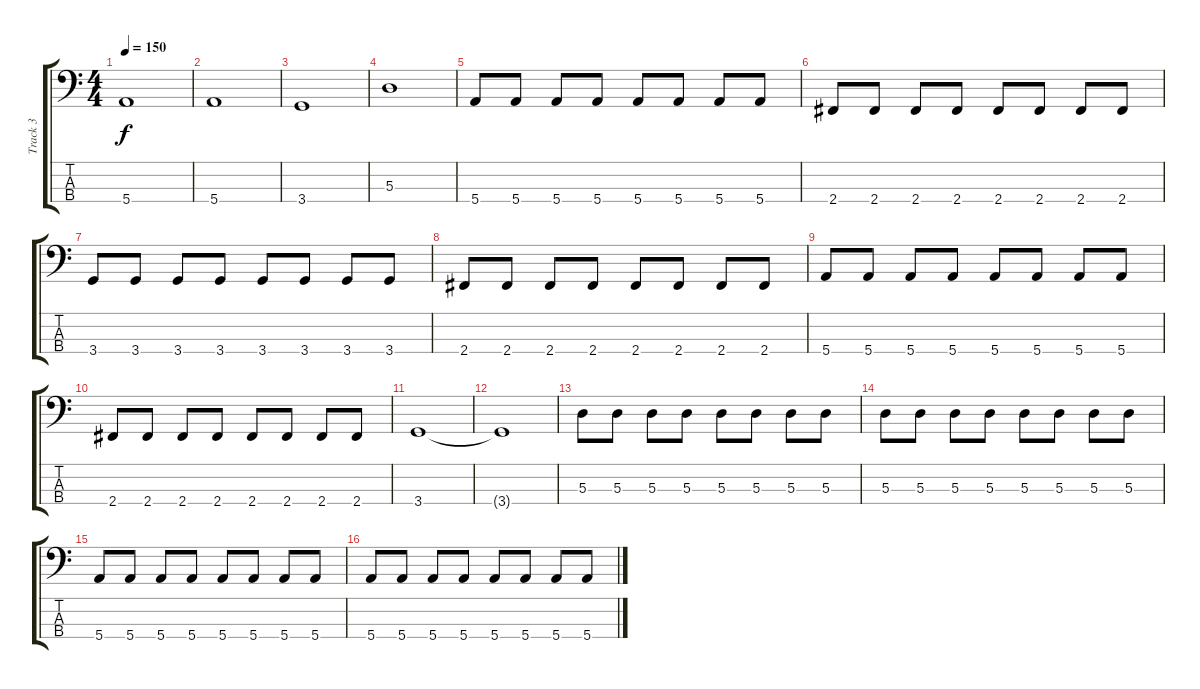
\track ("Track 3" "Track 3") {instrument acousticguitarnylon}
\staff {score tabs}
\tuning (G2 D2 A1 E1) {hide}
\ts (4 4)
\tempo 150
\clef f4
\ks c
5.4.1{dy f} |
5.4.1 |
3.4.1 |
5.3.1 |
5.4.8 5.4.8 5.4.8 5.4.8 5.4.8 5.4.8 5.4.8 5.4.8 |
2.4.8 2.4.8 2.4.8 2.4.8 2.4.8 2.4.8 2.4.8 2.4.8 |
3.4.8 3.4.8 3.4.8 3.4.8 3.4.8 3.4.8 3.4.8 3.4.8 |
2.4.8 2.4.8 2.4.8 2.4.8 2.4.8 2.4.8 2.4.8 2.4.8 |
5.4.8 5.4.8 5.4.8 5.4.8 5.4.8 5.4.8 5.4.8 5.4.8 |
2.4.8 2.4.8 2.4.8 2.4.8 2.4.8 2.4.8 2.4.8 2.4.8 |
3.4.1 |
3.4{t}.1 |
5.3.8 5.3.8 5.3.8 5.3.8 5.3.8 5.3.8 5.3.8 5.3.8 |
5.3.8 5.3.8 5.3.8 5.3.8 5.3.8 5.3.8 5.3.8 5.3.8 |
5.4.8 5.4.8 5.4.8 5.4.8 5.4.8 5.4.8 5.4.8 5.4.8 |
5.4.8 5.4.8 5.4.8 5.4.8 5.4.8 5.4.8 5.4.8 5.4.8
